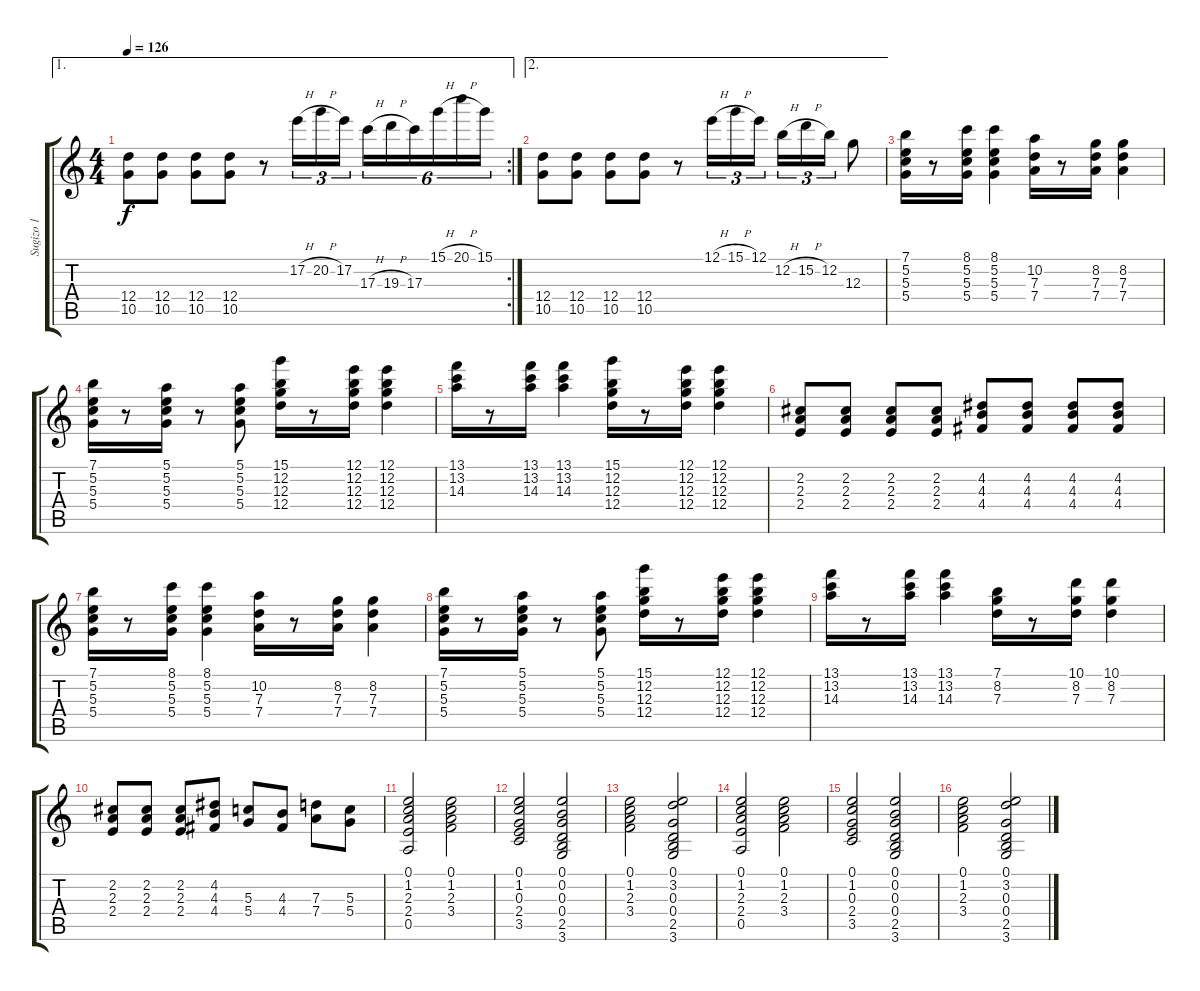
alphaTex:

\track ("Sugizo 1" "Sugizo 1") {instrument distortionguitar}
\staff {score tabs}
\tuning (E4 B3 G3 D3 A2 E2) {hide}
\ae 1
\rc 2
\ts (4 4)
\tempo 126
\clef g2
\ks c
(12.4 10.5).8{dy f} (12.4 10.5).8 (12.4 10.5).8 (12.4 10.5).8 r.8 17.2{h}.16{tu (3 2)} 20.2{h}.16{tu (3 2)} 17.2.16{tu (3 2)} 17.3{h}.16{tu (6 4)} 19.3{h}.16{tu (6 4)} 17.3.16{tu (6 4)} 15.1{h}.16{tu (6 4)} 20.1{h}.16{tu (6 4)} 15.1.16{tu (6 4)} |
\ae 2
(12.4 10.5).8 (12.4 10.5).8 (12.4 10.5).8 (12.4 10.5).8 r.8 12.1{h}.16{tu (3 2)} 15.1{h}.16{tu (3 2)} 12.1.16{tu (3 2)} 12.2{h}.16{tu (3 2)} 15.2{h}.16{tu (3 2)} 12.2.16{tu (3 2)} 12.3.8 |
(7.1 5.2 5.3 5.4).16 r.8 (8.1 5.2 5.3 5.4).16 (8.1 5.2 5.3 5.4).4 (10.2 7.3 7.4).16 r.8 (8.2 7.3 7.4).16 (8.2 7.3 7.4).4 |
(7.1 5.2 5.3 5.4).16 r.8 (5.1 5.2 5.3 5.4).16 r.8 (5.1 5.2 5.3 5.4).8 (15.1 12.2 12.3 12.4).16 r.8 (12.1 12.2 12.3 12.4).16 (12.1 12.2 12.3 12.4).4 |
(13.1 13.2 14.3).16 r.8 (13.1 13.2 14.3).16 (13.1 13.2 14.3).4 (15.1 12.2 12.3 12.4).16 r.8 (12.1 12.2 12.3 12.4).16 (12.1 12.2 12.3 12.4).4 |
(2.2 2.3 2.4).8 (2.2 2.3 2.4).8 (2.2 2.3 2.4).8 (2.2 2.3 2.4).8 (4.2 4.3 4.4).8 (4.2 4.3 4.4).8 (4.2 4.3 4.4).8 (4.2 4.3 4.4).8 |
(7.1 5.2 5.3 5.4).16 r.8 (8.1 5.2 5.3 5.4).16 (8.1 5.2 5.3 5.4).4 (10.2 7.3 7.4).16 r.8 (8.2 7.3 7.4).16 (8.2 7.3 7.4).4 |
(7.1 5.2 5.3 5.4).16 r.8 (5.1 5.2 5.3 5.4).16 r.8 (5.1 5.2 5.3 5.4).8 (15.1 12.2 12.3 12.4).16 r.8 (12.1 12.2 12.3 12.4).16 (12.1 12.2 12.3 12.4).4 |
(13.1 13.2 14.3).16 r.8 (13.1 13.2 14.3).16 (13.1 13.2 14.3).4 (7.1 8.2 7.3).16 r.8 (10.1 8.2 7.3).16 (10.1 8.2 7.3).4 |
(2.2 2.3 2.4).8 (2.2 2.3 2.4).8 (2.2 2.3 2.4).8 (4.2 4.3 4.4).8 (5.3 5.4).8 (4.3 4.4).8 (7.3 7.4).8 (5.3 5.4).8 |
(0.1 1.2 2.3 2.4 0.5).2 (0.1 1.2 2.3 3.4).2 |
(0.1 1.2 0.3 2.4 3.5).2 (0.1 0.2 0.3 0.4 2.5 3.6).2 |
(0.1 1.2 2.3 3.4).2 (0.1 3.2 0.3 0.4 2.5 3.6).2 |
(0.1 1.2 2.3 2.4 0.5).2 (0.1 1.2 2.3 3.4).2 |
(0.1 1.2 0.3 2.4 3.5).2 (0.1 0.2 0.3 0.4 2.5 3.6).2 |
(0.1 1.2 2.3 3.4).2 (0.1 3.2 0.3 0.4 2.5 3.6).2
